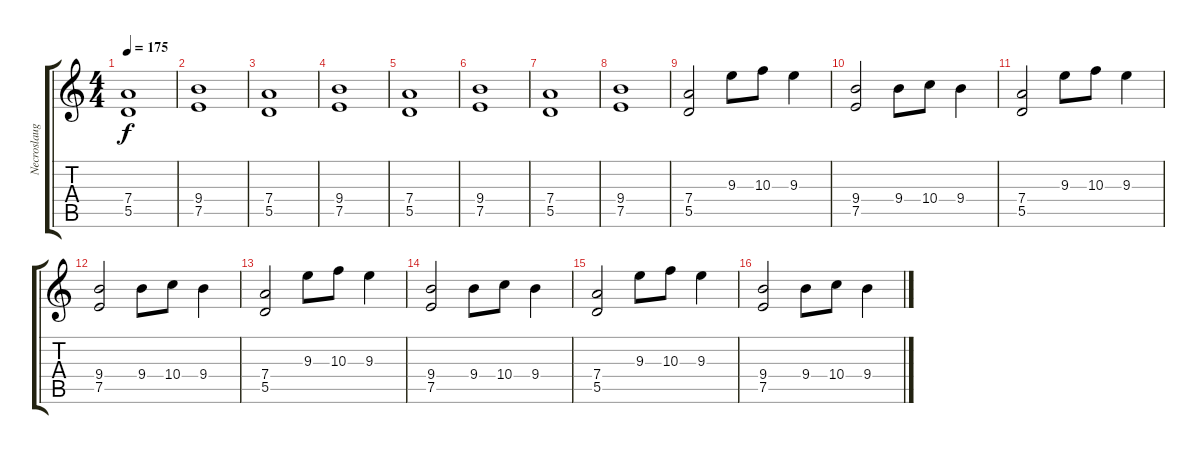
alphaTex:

\track ("Necroslaughter" "Necroslaug") {instrument distortionguitar}
\staff {score tabs}
\tuning (E4 B3 G3 D3 A2 E2) {hide}
\ts (4 4)
\tempo 175
\clef g2
\ks c
(7.4 5.5).1{dy f} |
(9.4 7.5).1 |
(7.4 5.5).1 |
(9.4 7.5).1 |
(7.4 5.5).1 |
(9.4 7.5).1 |
(7.4 5.5).1 |
(9.4 7.5).1 |
(7.4 5.5).2 9.3.8 10.3.8 9.3.4 |
(9.4 7.5).2 9.4.8 10.4.8 9.4.4 |
(7.4 5.5).2 9.3.8 10.3.8 9.3.4 |
(9.4 7.5).2 9.4.8 10.4.8 9.4.4 |
(7.4 5.5).2 9.3.8 10.3.8 9.3.4 |
(9.4 7.5).2 9.4.8 10.4.8 9.4.4 |
(7.4 5.5).2 9.3.8 10.3.8 9.3.4 |
(9.4 7.5).2 9.4.8 10.4.8 9.4.4
